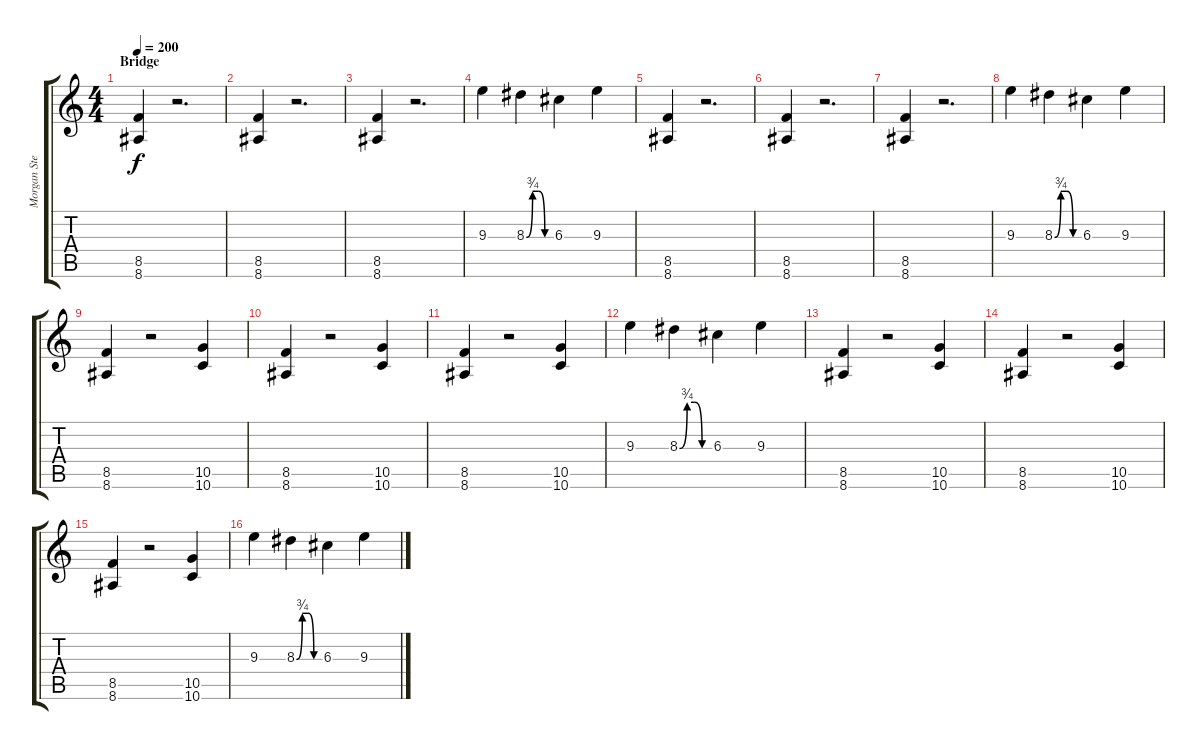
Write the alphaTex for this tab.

\track ("Morgan Steinmeyer Håkansson " "Morgan Ste") {instrument distortionguitar}
\staff {score tabs}
\tuning (E4 B3 G3 D3 A2 D2) {hide}
\ts (4 4)
\section ("" "Bridge")
\tempo 200
\clef g2
\ks c
(8.5 8.6).4{dy f} r.2{d} |
(8.5 8.6).4 r.2{d} |
(8.5 8.6).4 r.2{d} |
9.3.4 8.3{be (custom 0 0 15 3 30 3 45 0 60 0)}.4 6.3.4 9.3.4 |
(8.5 8.6).4 r.2{d} |
(8.5 8.6).4 r.2{d} |
(8.5 8.6).4 r.2{d} |
9.3.4 8.3{be (custom 0 0 15 3 30 3 45 0 60 0)}.4 6.3.4 9.3.4 |
(8.5 8.6).4 r.2 (10.5 10.6).4 |
(8.5 8.6).4 r.2 (10.5 10.6).4 |
(8.5 8.6).4 r.2 (10.5 10.6).4 |
9.3.4 8.3{be (custom 0 0 15 3 30 3 45 0 60 0)}.4 6.3.4 9.3.4 |
(8.5 8.6).4 r.2 (10.5 10.6).4 |
(8.5 8.6).4 r.2 (10.5 10.6).4 |
(8.5 8.6).4 r.2 (10.5 10.6).4 |
9.3.4 8.3{be (custom 0 0 15 3 30 3 45 0 60 0)}.4 6.3.4 9.3.4
